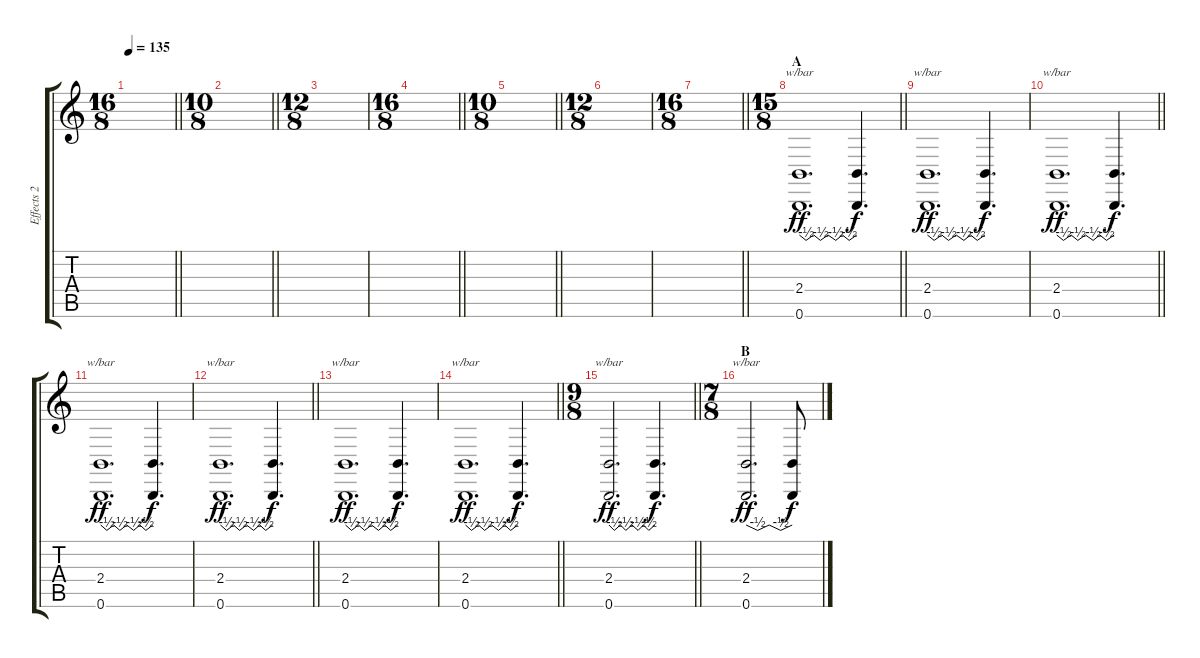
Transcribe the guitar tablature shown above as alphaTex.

\track ("Effects 2" "Effects 2") {instrument fx7echoes}
\staff {score tabs}
\tuning (B3 Gb3 D3 A2 E2 B1) {hide}
\ts (16 8)
\tempo 135
\clef g2
\barLineRight lightlight
\ks c
|
\ts (10 8)
\section ("" "")
\barLineRight lightlight
|
\ts (12 8)
|
\ts (16 8)
\barLineRight lightlight
|
\ts (10 8)
\section ("" "")
\barLineRight lightlight
|
\ts (12 8)
|
\ts (16 8)
\barLineRight lightlight
|
\ts (15 8)
\section ("" "A")
\barLineRight lightlight
(2.4 0.6).1{d tbe (custom default 0 0 7 -2 15 0 22 -2 30 0 38 -2 45 0 52 -2 60 0) dy ff} (2.4{t} 0.6{t}).4{d dy f} |
(2.4 0.6).1{d tbe (custom default 0 0 7 -2 15 0 22 -2 30 0 38 -2 45 0 52 -2 60 0) dy ff} (2.4{t} 0.6{t}).4{d dy f} |
\barLineRight lightlight
(2.4 0.6).1{d tbe (custom default 0 0 7 -2 15 0 22 -2 30 0 38 -2 45 0 52 -2 60 0) dy ff} (2.4{t} 0.6{t}).4{d dy f} |
(2.4 0.6).1{d tbe (custom default 0 0 7 -2 15 0 22 -2 30 0 38 -2 45 0 52 -2 60 0) dy ff} (2.4{t} 0.6{t}).4{d dy f} |
\barLineRight lightlight
(2.4 0.6).1{d tbe (custom default 0 0 7 -2 15 0 22 -2 30 0 38 -2 45 0 52 -2 60 0) dy ff} (2.4{t} 0.6{t}).4{d dy f} |
(2.4 0.6).1{d tbe (custom default 0 0 7 -2 15 0 22 -2 30 0 38 -2 45 0 52 -2 60 0) dy ff} (2.4{t} 0.6{t}).4{d dy f} |
\barLineRight lightlight
(2.4 0.6).1{d tbe (custom default 0 0 7 -2 15 0 22 -2 30 0 38 -2 45 0 52 -2 60 0) dy ff} (2.4{t} 0.6{t}).4{d dy f} |
\ts (9 8)
\barLineRight lightlight
(2.4 0.6).2{d tbe (custom default 0 0 7 -2 15 0 22 -2 30 0 38 -2 45 0 52 -2 60 0) dy ff} (2.4{t} 0.6{t}).4{d dy f} |
\ts (7 8)
\section ("" "B")
(2.4 0.6).2{d tbe (custom default 0 0 15 -2 30 0 45 -2 60 0) dy ff} (2.4{t} 0.6{t}).8{dy f}
